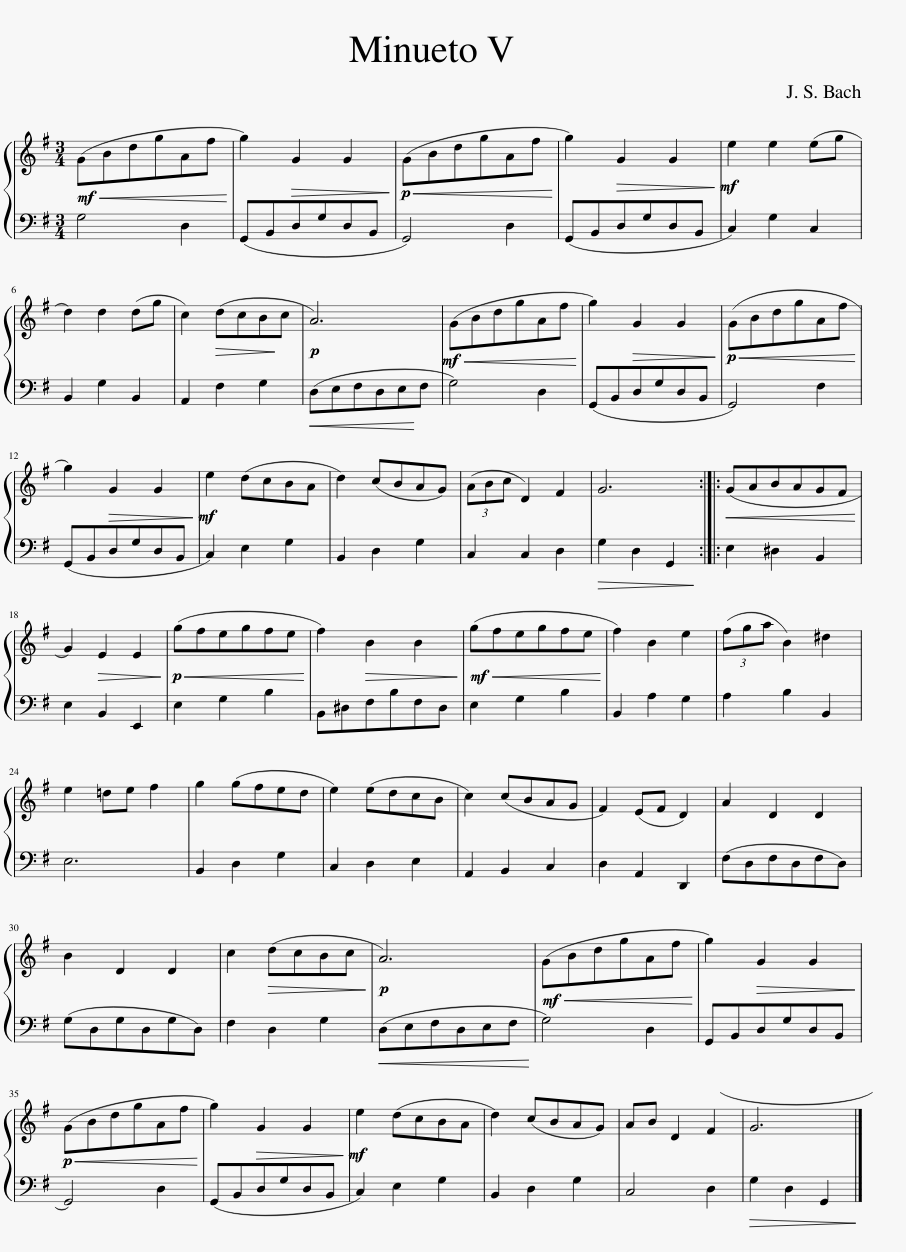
X:1
%%score { 1 | 2 }
L:1/8
M:3/4
I:linebreak $
K:G
V:1 treble
V:2 bass
V:1
!mf!!<(! (GBdgAf!<)! | g2)!>(! G2 G2!>)! |!p!!<(! (GBdgAf!<)! | g2)!>(! G2 G2!>)! |!mf! e2 e2 (eg |$ %5
 d2) d2 (dg | c2)!>(! (dcB!>)!c |!p! A6) |!mf!!<(! (GBdgAf!<)! | g2)!>(! G2 G2!>)! | %10
!p!!<(! (GBdgAf!<)! |$ g2)!>(! G2 G2!>)! |!mf! e2 (dcBA | d2) (cBAG) | (3(ABc D2) F2 | %15
 G6 ::!<(! (GABAGF!<)! |$ G2)!>(! E2 E2!>)! |!p!!<(! (gfegfe!<)! | f2)!>(! B2 B2!>)! | %20
!mf!!<(! (gfegfe!<)! | f2) B2 e2 | (3(fga B2) ^d2 |$ e2 =de f2 | g2 (gfed | %25
 e2) (edcB | c2) (cBAG | F2) (EF D2) | A2 D2 D2 |$ B2 D2 D2 | %30
 c2!>(! (dcBc!>)! |!p! A6) |!mf!!<(! (GBdgAf!<)! | g2)!>(! G2 G2!>)! |$!p!!<(! (GBdgAf!<)! | %35
 g2)!>(! G2 G2!>)! |!mf! e2 (dcBA | d2) (cBAG) | AB D2 F2 | G6 |] %40
V:2
 G,4 D,2 | (G,,B,,D,G,D,B,, | G,,4) D,2 | (G,,B,,D,G,D,B,, | C,2) G,2 C,2 |$ %5
 B,,2 G,2 B,,2 | A,,2 F,2 G,2 |!<(! (D,E,F,D,E,!<)!F, | G,4) D,2 | (G,,B,,D,G,D,B,, | %10
 G,,4) F,2 |$ (G,,B,,D,G,D,B,, | C,2) E,2 G,2 | B,,2 D,2 G,2 | C,2 C,2 D,2 | %15
!>(! G,2 D,2 G,,2!>)! :: E,2 ^D,2 B,,2 |$ E,2 B,,2 E,,2 | E,2 G,2 B,2 | B,,^D,F,B,F,D, | %20
 E,2 G,2 B,2 | B,,2 A,2 G,2 | A,2 B,2 B,,2 |$ E,6 | B,,2 D,2 G,2 | %25
 C,2 D,2 E,2 | A,,2 B,,2 C,2 | D,2 A,,2 D,,2 | (F,D,F,D,F,D,) |$ (G,D,G,D,G,D,) | %30
 F,2 D,2 G,2 |!<(! (D,E,F,D,E,F,!<)! | G,4) D,2 | (G,,B,,D,G,D,B,, |$ G,,4) D,2 | %35
 (G,,B,,D,G,D,B,, | C,2) E,2 G,2 | B,,2 D,2 G,2 | C,4 D,2 |!>(! G,2 D,2 G,,2!>)! |] %40
